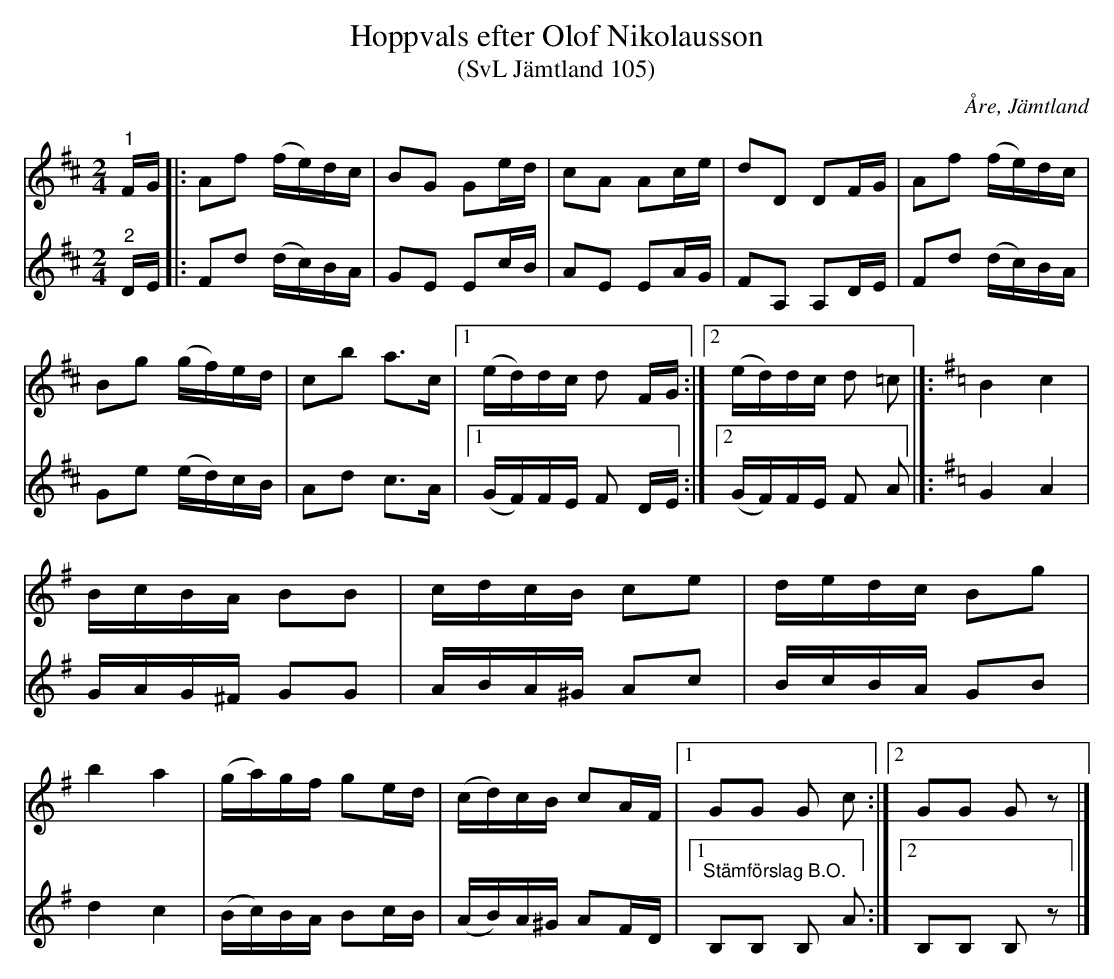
X:1
T:Hoppvals efter Olof Nikolausson
T:(SvL Jämtland 105)
O:Åre, Jämtland
L:1/16
M:2/4
K:D
V:1
"^1" FG |: A2f2 (fe)dc | B2G2 G2ed | c2A2 A2ce | d2D2 D2FG |
A2f2 (fe)dc | B2g2 (gf)ed | c2b2 a2>c2 |1 (ed)dc d2 FG :|2 (ed)dc d2 =c2 |]:
[K:G] B4 c4 | BcBA B2B2 | cdcB c2e2 | dedc B2g2 | b4 a4 |
(ga)gf g2ed | (cd)cB c2AF |1 G2G2 G2 c2 :|2 G2G2 G2 z2 |]
V:2
"^2" DE |: F2d2 (dc)BA | G2E2 E2cB | A2E2 E2AG | F2A,2 A,2DE |
F2d2 (dc)BA | G2e2 (ed)cB | A2d2 c2>A2 |1 (GF)FE F2 DE :|2 (GF)FE F2 A2 |]:
[K:G] G4 A4 | GAG^F G2G2 | ABA^G A2c2 | BcBA G2B2 |
d4 c4 | (Bc)BA B2cB | (AB)A^G A2FD |1 "^Stämförslag B.O." B,2B,2 B,2 A2 :|2 B,2B,2 B,2 z2 |]
